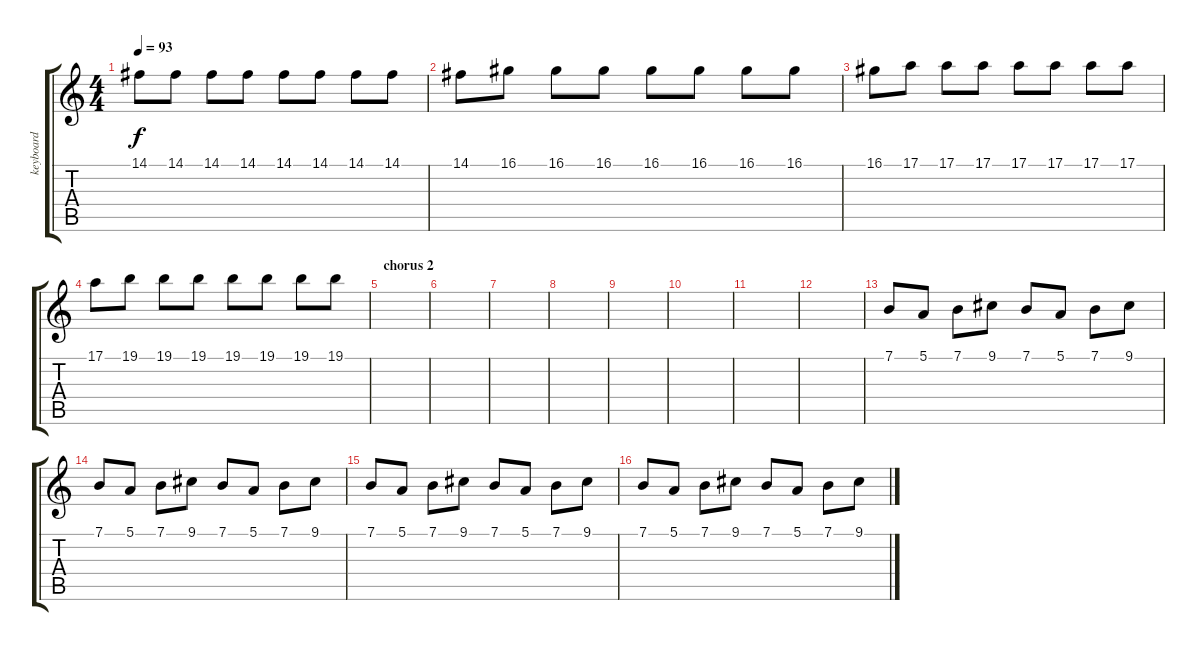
\track ("keyboard" "keyboard") {instrument vibraphone}
\staff {score tabs}
\tuning (E4 B3 G3 D3 A2 E2) {hide}
\ts (4 4)
\tempo 93
\clef g2
\ks c
14.1.8{dy f} 14.1.8 14.1.8 14.1.8 14.1.8 14.1.8 14.1.8 14.1.8 |
14.1.8 16.1.8 16.1.8 16.1.8 16.1.8 16.1.8 16.1.8 16.1.8 |
16.1.8 17.1.8 17.1.8 17.1.8 17.1.8 17.1.8 17.1.8 17.1.8 |
17.1.8 19.1.8 19.1.8 19.1.8 19.1.8 19.1.8 19.1.8 19.1.8 |
\section ("" "chorus 2")
|
|
|
|
|
|
|
|
7.1.8{volume 14 instrument musicbox} 5.1.8 7.1.8 9.1.8 7.1.8 5.1.8 7.1.8 9.1.8 |
7.1.8 5.1.8 7.1.8 9.1.8 7.1.8 5.1.8 7.1.8 9.1.8 |
7.1.8 5.1.8 7.1.8 9.1.8 7.1.8 5.1.8 7.1.8 9.1.8 |
7.1.8 5.1.8 7.1.8 9.1.8 7.1.8 5.1.8 7.1.8 9.1.8
